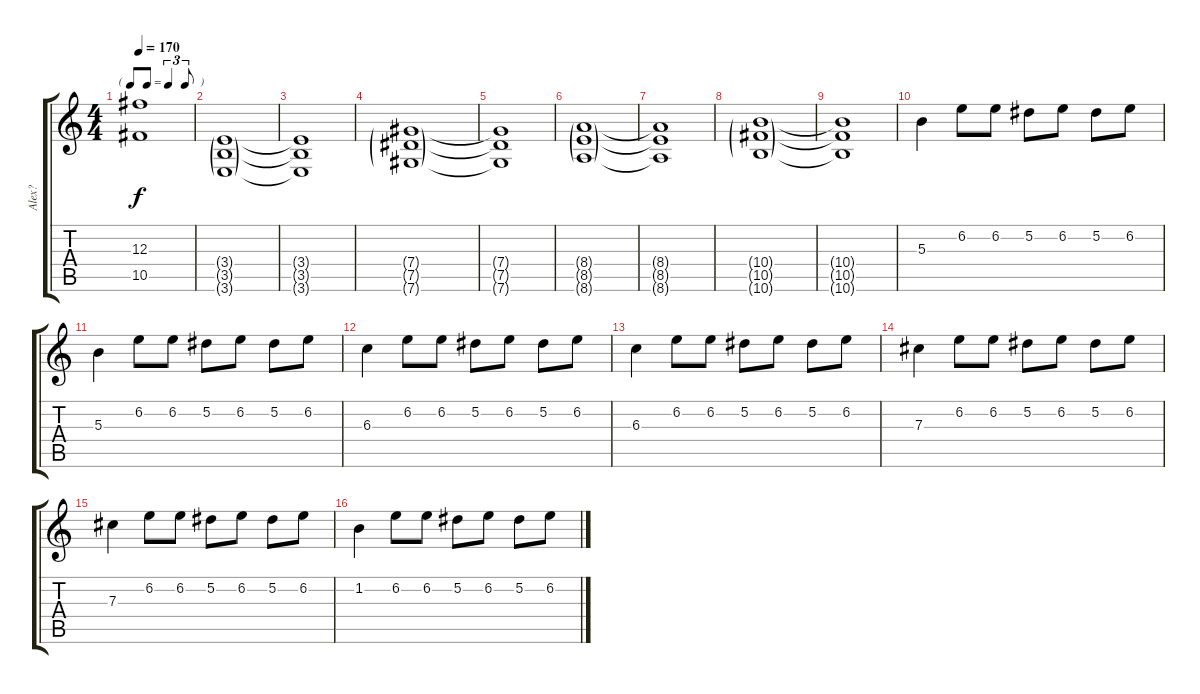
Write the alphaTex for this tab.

\track ("Alex?" "Alex?") {instrument distortionguitar}
\staff {score tabs}
\tuning (Eb4 Bb3 Gb3 Db3 Ab2 Db2) {hide}
\ts (4 4)
\tf triplet8th
\tempo 170
\clef g2
\ks c
(12.3{t} 10.5{t}).1{dy f} |
(3.4{g} 3.5{g} 3.6{g}).1 |
(3.4{t} 3.5{t} 3.6{t}).1 |
(7.4{g} 7.5{g} 7.6{g}).1 |
(7.4{t} 7.5{t} 7.6{t}).1 |
(8.4{g} 8.5{g} 8.6{g}).1 |
(8.4{t} 8.5{t} 8.6{t}).1 |
(10.4{g} 10.5{g} 10.6{g}).1 |
(10.4{t} 10.5{t} 10.6{t}).1 |
5.3.4 6.2.8 6.2.8 5.2.8 6.2.8 5.2.8 6.2.8 |
5.3.4 6.2.8 6.2.8 5.2.8 6.2.8 5.2.8 6.2.8 |
6.3.4 6.2.8 6.2.8 5.2.8 6.2.8 5.2.8 6.2.8 |
6.3.4 6.2.8 6.2.8 5.2.8 6.2.8 5.2.8 6.2.8 |
7.3.4 6.2.8 6.2.8 5.2.8 6.2.8 5.2.8 6.2.8 |
7.3.4 6.2.8 6.2.8 5.2.8 6.2.8 5.2.8 6.2.8 |
1.2.4 6.2.8 6.2.8 5.2.8 6.2.8 5.2.8 6.2.8
